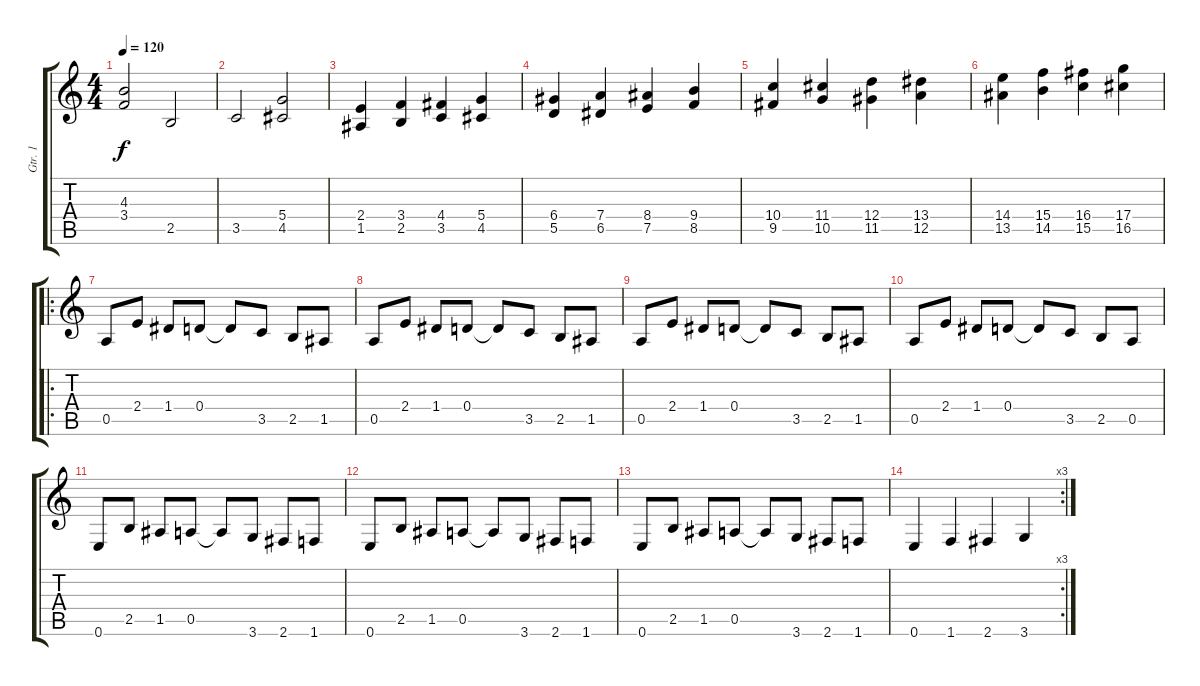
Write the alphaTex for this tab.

\track ("Gtr. 1" "Gtr. 1") {instrument overdrivenguitar}
\staff {score tabs}
\tuning (E4 B3 G3 D3 A2 E2) {hide}
\ts (4 4)
\tempo 120
\clef g2
\ks c
(4.3 3.4).2{dy f} 2.5.2 |
3.5.2 (5.4 4.5).2 |
(2.4 1.5).4 (3.4 2.5).4 (4.4 3.5).4 (5.4 4.5).4 |
(6.4 5.5).4 (7.4 6.5).4 (8.4 7.5).4 (9.4 8.5).4 |
(10.4 9.5).4 (11.4 10.5).4 (12.4 11.5).4 (13.4 12.5).4 |
(14.4 13.5).4 (15.4 14.5).4 (16.4 15.5).4 (17.4 16.5).4 |
\ro
0.5.8 2.4.8 1.4.8 0.4.8 0.4{t}.8 3.5.8 2.5.8 1.5.8 |
0.5.8 2.4.8 1.4.8 0.4.8 0.4{t}.8 3.5.8 2.5.8 1.5.8 |
0.5.8 2.4.8 1.4.8 0.4.8 0.4{t}.8 3.5.8 2.5.8 1.5.8 |
0.5.8 2.4.8 1.4.8 0.4.8 0.4{t}.8 3.5.8 2.5.8 0.5.8 |
0.6.8 2.5.8 1.5.8 0.5.8 0.5{t}.8 3.6.8 2.6.8 1.6.8 |
0.6.8 2.5.8 1.5.8 0.5.8 0.5{t}.8 3.6.8 2.6.8 1.6.8 |
0.6.8 2.5.8 1.5.8 0.5.8 0.5{t}.8 3.6.8 2.6.8 1.6.8 |
\rc 3
0.6.4 1.6.4 2.6.4 3.6.4
